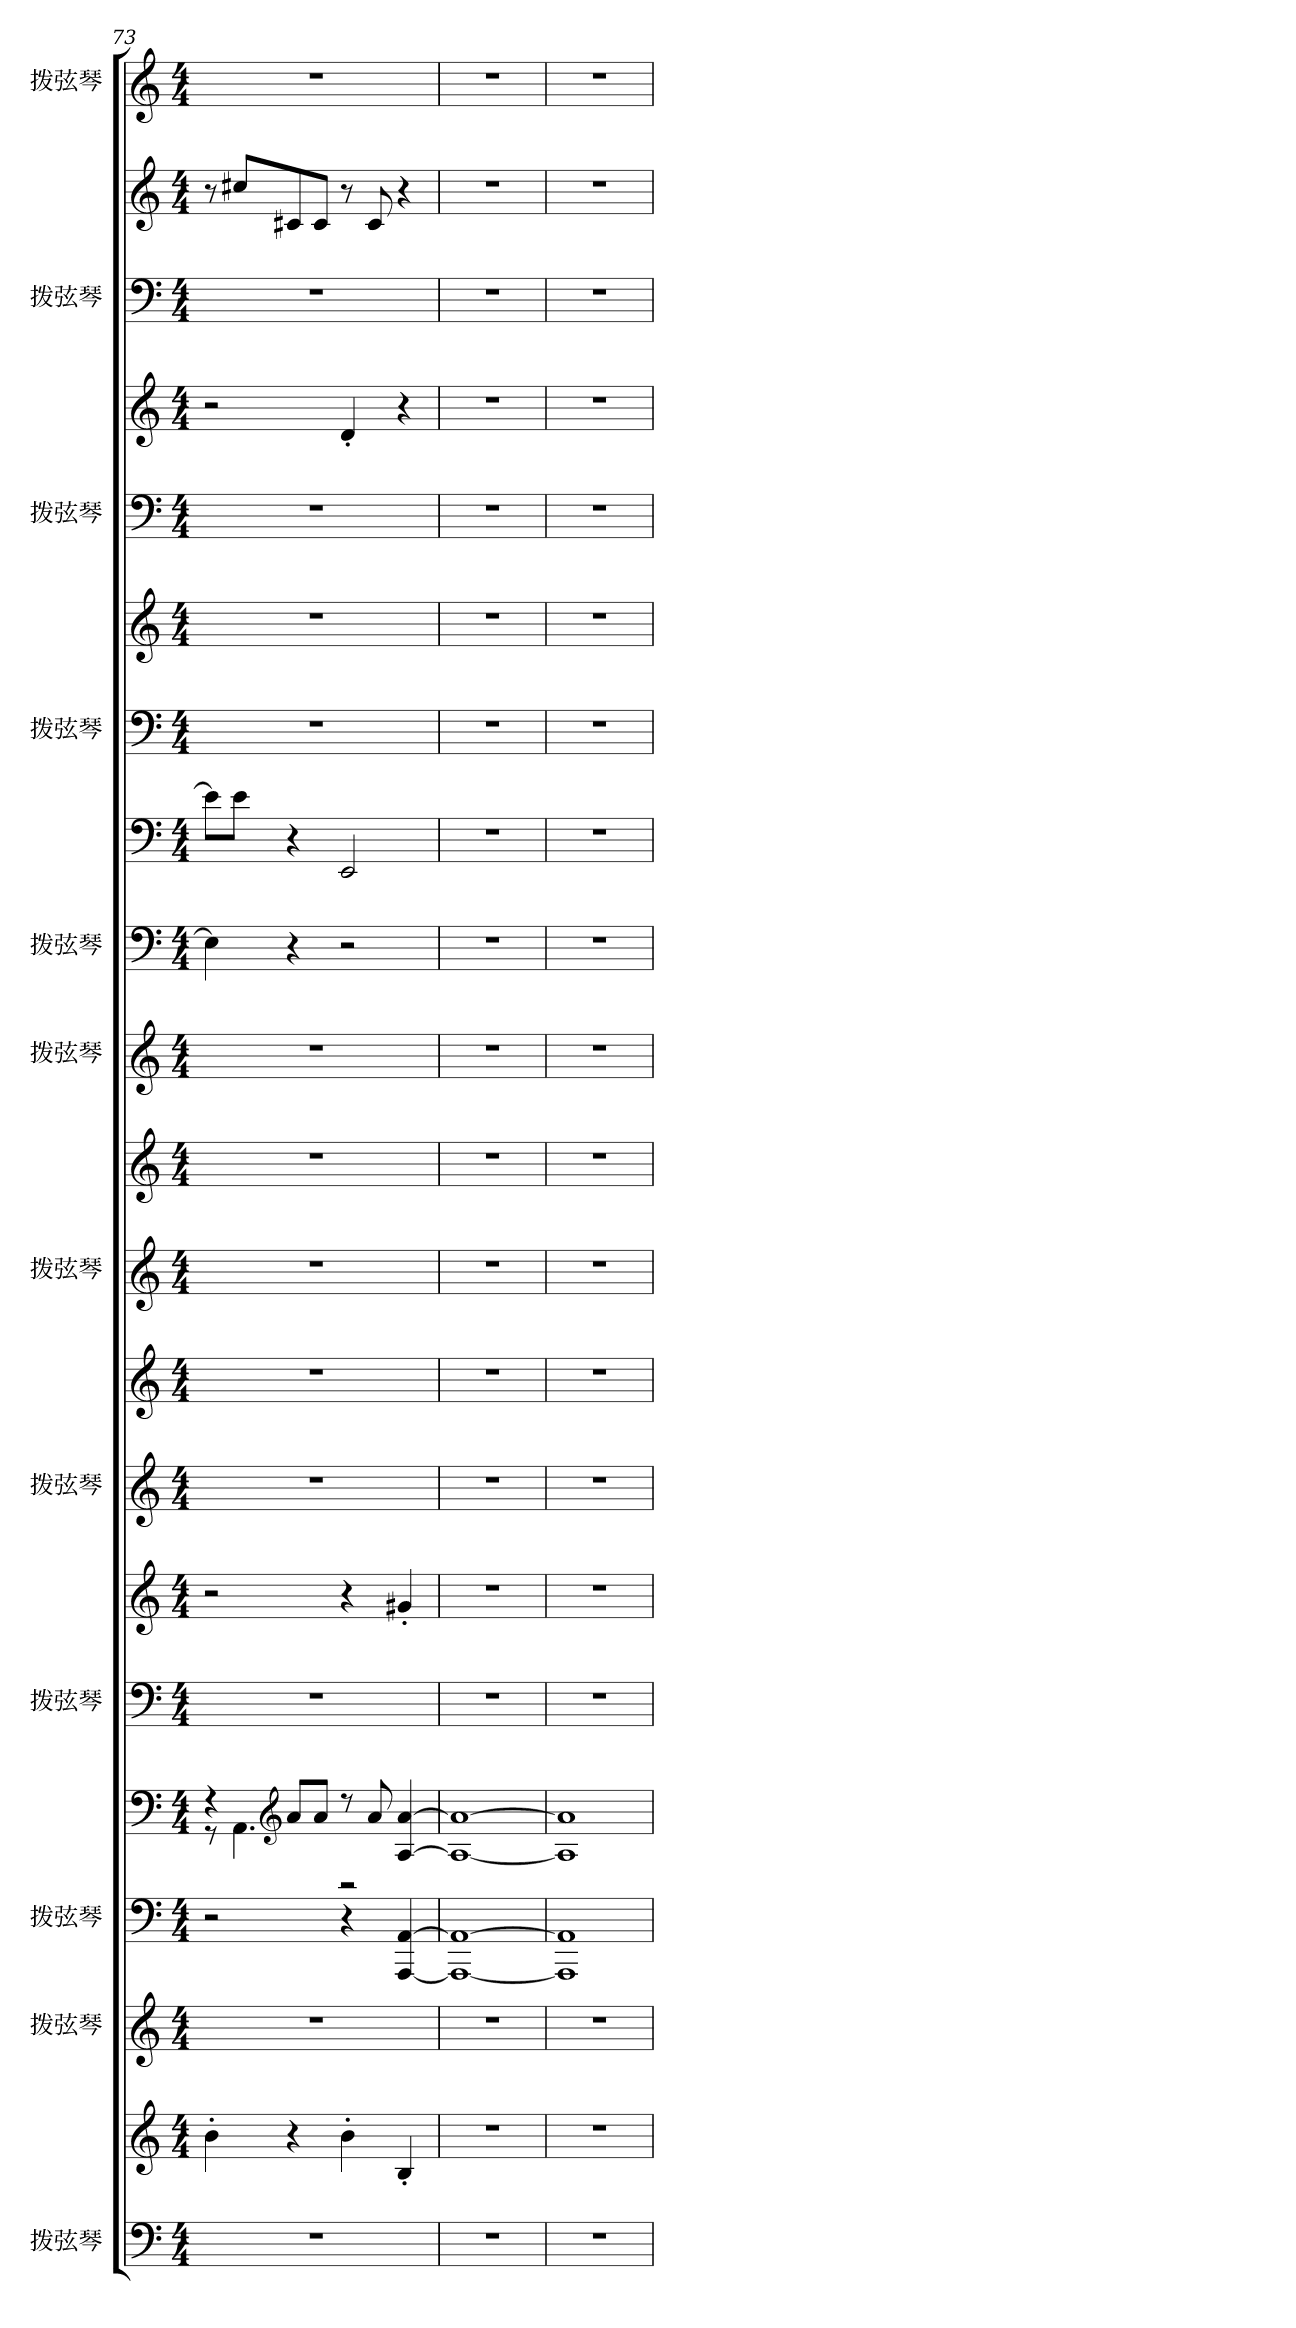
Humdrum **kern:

**kern	**kern	**kern	**kern	**kern	**kern	**kern	**kern	**kern	**kern	**kern	**kern	**kern	**kern	**kern	**kern	**kern	**kern	**kern	**kern	**kern
*part12	*part12	*part11	*part10	*part10	*part9	*part9	*part8	*part8	*part7	*part7	*part6	*part5	*part5	*part4	*part4	*part3	*part3	*part2	*part2	*part1
*staff21	*staff20	*staff19	*staff18	*staff17	*staff16	*staff15	*staff14	*staff13	*staff12	*staff11	*staff10	*staff9	*staff8	*staff7	*staff6	*staff5	*staff4	*staff3	*staff2	*staff1
*I"拨弦琴	*	*I"拨弦琴	*I"拨弦琴	*	*I"拨弦琴	*	*I"拨弦琴	*	*I"拨弦琴	*	*I"拨弦琴	*I"拨弦琴	*	*I"拨弦琴	*	*I"拨弦琴	*	*I"拨弦琴	*	*I"拨弦琴
*clefF4	*clefG2	*clefG2	*clefF4	*clefF4	*clefF4	*clefG2	*clefG2	*clefG2	*clefG2	*clefG2	*clefG2	*clefF4	*clefF4	*clefF4	*clefG2	*clefF4	*clefG2	*clefF4	*clefG2	*clefG2
*k[]	*k[]	*k[]	*k[]	*k[]	*k[]	*k[]	*k[]	*k[]	*k[]	*k[]	*k[]	*k[]	*k[]	*k[]	*k[]	*k[]	*k[]	*k[]	*k[]	*k[]
*M4/4	*M4/4	*M4/4	*M4/4	*M4/4	*M4/4	*M4/4	*M4/4	*M4/4	*M4/4	*M4/4	*M4/4	*M4/4	*M4/4	*M4/4	*M4/4	*M4/4	*M4/4	*M4/4	*M4/4	*M4/4
=73	=73	=73	=73	=73	=73	=73	=73	=73	=73	=73	=73	=73	=73	=73	=73	=73	=73	=73	=73	=73
*	*	*	*	*^	*	*	*	*	*	*	*	*	*	*	*	*	*	*	*	*
1r	4b'\	1r	2r	4r	8r	1r	2r	1r	1r	1r	1r	1r	4E\]	8e\L]	1r	1r	1r	2r	1r	8r	1r
.	.	.	.	.	4.AA\	.	.	.	.	.	.	.	.	8e\J	.	.	.	.	.	8cc#X/L	.
*	*	*	*	*clefG2	*	*	*	*	*	*	*	*	*	*	*	*	*	*	*	*	*
.	4r	.	.	8a/L	.	.	.	.	.	.	.	.	4r	4r	.	.	.	.	.	8c#X/	.
.	.	.	.	8a/J	.	.	.	.	.	.	.	.	.	.	.	.	.	.	.	8c#/J	.
.	4b'\	.	4r	8r	2r	.	4r	.	.	.	.	.	2r	2EE/	.	.	.	4d'/	.	8r	.
.	.	.	.	8a/	.	.	.	.	.	.	.	.	.	.	.	.	.	.	.	8c#/	.
.	4B'/	.	[4AAA/ [4AA/	[4A/ [4a/	.	.	4g#X'/	.	.	.	.	.	.	.	.	.	.	4r	.	4r	.
*	*	*	*	*v	*v	*	*	*	*	*	*	*	*	*	*	*	*	*	*	*	*
=74	=74	=74	=74	=74	=74	=74	=74	=74	=74	=74	=74	=74	=74	=74	=74	=74	=74	=74	=74	=74
1r	1r	1r	1AAA_ 1AA_	1A_ 1a_	1r	1r	1r	1r	1r	1r	1r	1r	1r	1r	1r	1r	1r	1r	1r	1r
=75	=75	=75	=75	=75	=75	=75	=75	=75	=75	=75	=75	=75	=75	=75	=75	=75	=75	=75	=75	=75
1r	1r	1r	1AAA] 1AA]	1A] 1a]	1r	1r	1r	1r	1r	1r	1r	1r	1r	1r	1r	1r	1r	1r	1r	1r
=	=	=	=	=	=	=	=	=	=	=	=	=	=	=	=	=	=	=	=	=
*-	*-	*-	*-	*-	*-	*-	*-	*-	*-	*-	*-	*-	*-	*-	*-	*-	*-	*-	*-	*-
